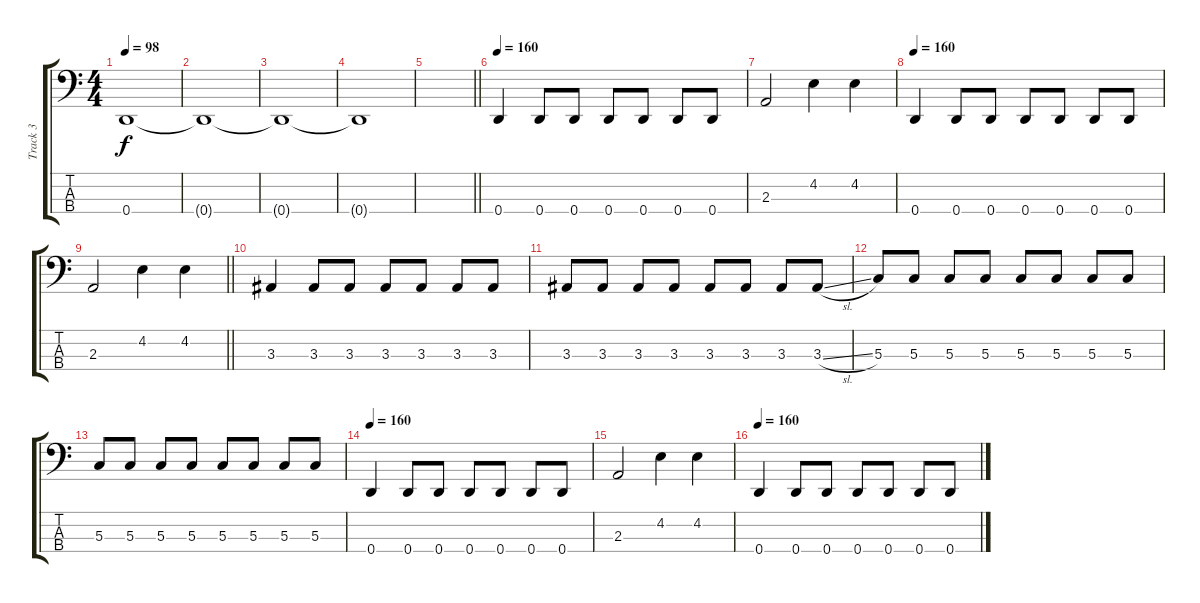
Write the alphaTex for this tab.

\track ("Track 3" "Track 3") {instrument electricbassfinger}
\staff {score tabs}
\tuning (F2 C2 G1 D1) {hide}
\ts (4 4)
\tempo 98
\clef f4
\ks c
0.4.1{dy f} |
0.4{t}.1 |
0.4{t}.1 |
0.4{t}.1 |
\barLineRight lightlight
|
\tempo 160
0.4.4 0.4.8 0.4.8 0.4.8 0.4.8 0.4.8 0.4.8 |
2.3.2 4.2.4 4.2.4 |
\tempo 160
0.4.4 0.4.8 0.4.8 0.4.8 0.4.8 0.4.8 0.4.8 |
\barLineRight lightlight
2.3.2 4.2.4 4.2.4 |
3.3.4 3.3.8 3.3.8 3.3.8 3.3.8 3.3.8 3.3.8 |
3.3.8 3.3.8 3.3.8 3.3.8 3.3.8 3.3.8 3.3.8 3.3{sl}.8 |
5.3.8 5.3.8 5.3.8 5.3.8 5.3.8 5.3.8 5.3.8 5.3.8 |
5.3.8 5.3.8 5.3.8 5.3.8 5.3.8 5.3.8 5.3.8 5.3.8 |
\tempo 160
0.4.4 0.4.8 0.4.8 0.4.8 0.4.8 0.4.8 0.4.8 |
2.3.2 4.2.4 4.2.4 |
\tempo 160
0.4.4 0.4.8 0.4.8 0.4.8 0.4.8 0.4.8 0.4.8
